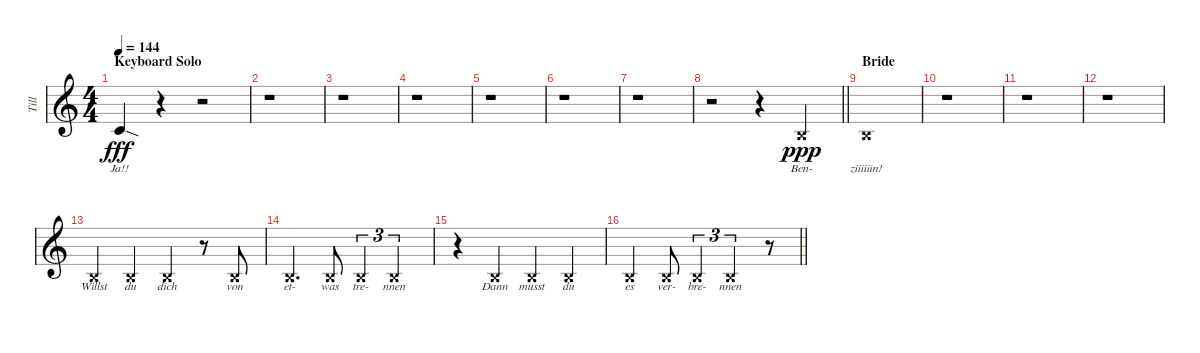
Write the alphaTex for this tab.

\track ("Till" "Till") {instrument lead2sawtooth}
\staff {score}
\tuning (E4 B3 G3 D3 A2 E2) {hide}
\ts (4 4)
\section ("" "Keyboard Solo")
\tempo 144
\clef g2
\ks c
1.2{sod}.4{lyrics (0 "Ja!!") lyrics (1 "") lyrics (2 "") lyrics (3 "") lyrics (4 "") dy fff} r.4 r.2 |
r.1 |
r.1 |
r.1 |
r.1 |
r.1 |
r.1 |
\barLineRight lightlight
r.2 r.4 0.2{x}.4{lyrics (0 "Ben-") lyrics (1 "") lyrics (2 "") lyrics (3 "") lyrics (4 "") dy ppp} |
\section ("" "Bride")
0.2{x}.1{lyrics (0 "ziiiiiin!") lyrics (1 "") lyrics (2 "") lyrics (3 "") lyrics (4 "")} |
r.1 |
r.1 |
r.1 |
0.2{x}.4{lyrics (0 "Willst") lyrics (1 "") lyrics (2 "") lyrics (3 "") lyrics (4 "")} 0.2{x}.4{lyrics (0 "du") lyrics (1 "") lyrics (2 "") lyrics (3 "") lyrics (4 "")} 0.2{x}.4{lyrics (0 "dich") lyrics (1 "") lyrics (2 "") lyrics (3 "") lyrics (4 "")} r.8 0.2{x}.8{lyrics (0 "von") lyrics (1 "") lyrics (2 "") lyrics (3 "") lyrics (4 "")} |
0.2{x}.4{d lyrics (0 "et-") lyrics (1 "") lyrics (2 "") lyrics (3 "") lyrics (4 "")} 0.2{x}.8{lyrics (0 "was") lyrics (1 "") lyrics (2 "") lyrics (3 "") lyrics (4 "")} 0.2{x}.4{tu (3 2) lyrics (0 "tre-") lyrics (1 "") lyrics (2 "") lyrics (3 "") lyrics (4 "")} 0.2{x}.2{tu (3 2) lyrics (0 "nnen") lyrics (1 "") lyrics (2 "") lyrics (3 "") lyrics (4 "")} |
r.4 0.2{x}.4{lyrics (0 "Dann") lyrics (1 "") lyrics (2 "") lyrics (3 "") lyrics (4 "")} 0.2{x}.4{lyrics (0 "musst") lyrics (1 "") lyrics (2 "") lyrics (3 "") lyrics (4 "")} 0.2{x}.4{lyrics (0 "du") lyrics (1 "") lyrics (2 "") lyrics (3 "") lyrics (4 "")} |
\barLineRight lightlight
0.2{x}.4{lyrics (0 "es") lyrics (1 "") lyrics (2 "") lyrics (3 "") lyrics (4 "")} 0.2{x}.8{lyrics (0 "ver-") lyrics (1 "") lyrics (2 "") lyrics (3 "") lyrics (4 "")} 0.2{x}.4{tu (3 2) lyrics (0 "bre-") lyrics (1 "") lyrics (2 "") lyrics (3 "") lyrics (4 "")} 0.2{x}.2{tu (3 2) lyrics (0 "nnen") lyrics (1 "") lyrics (2 "") lyrics (3 "") lyrics (4 "")} r.8
